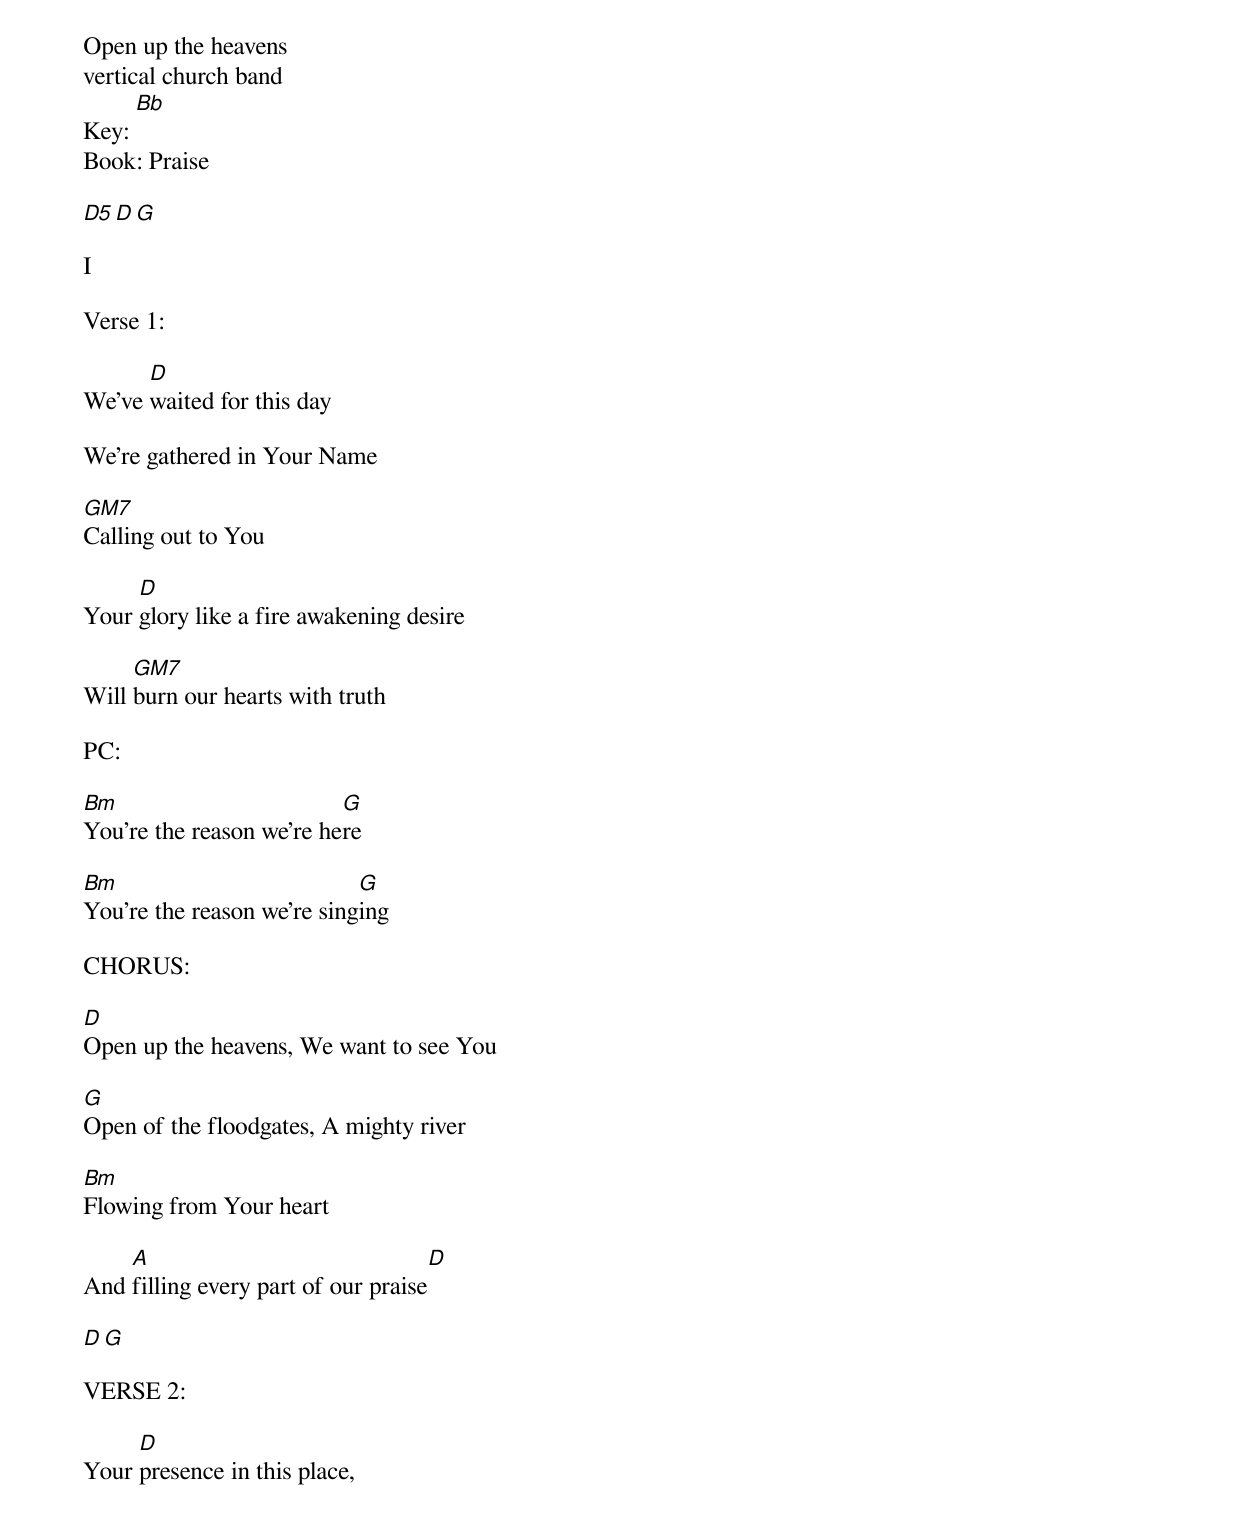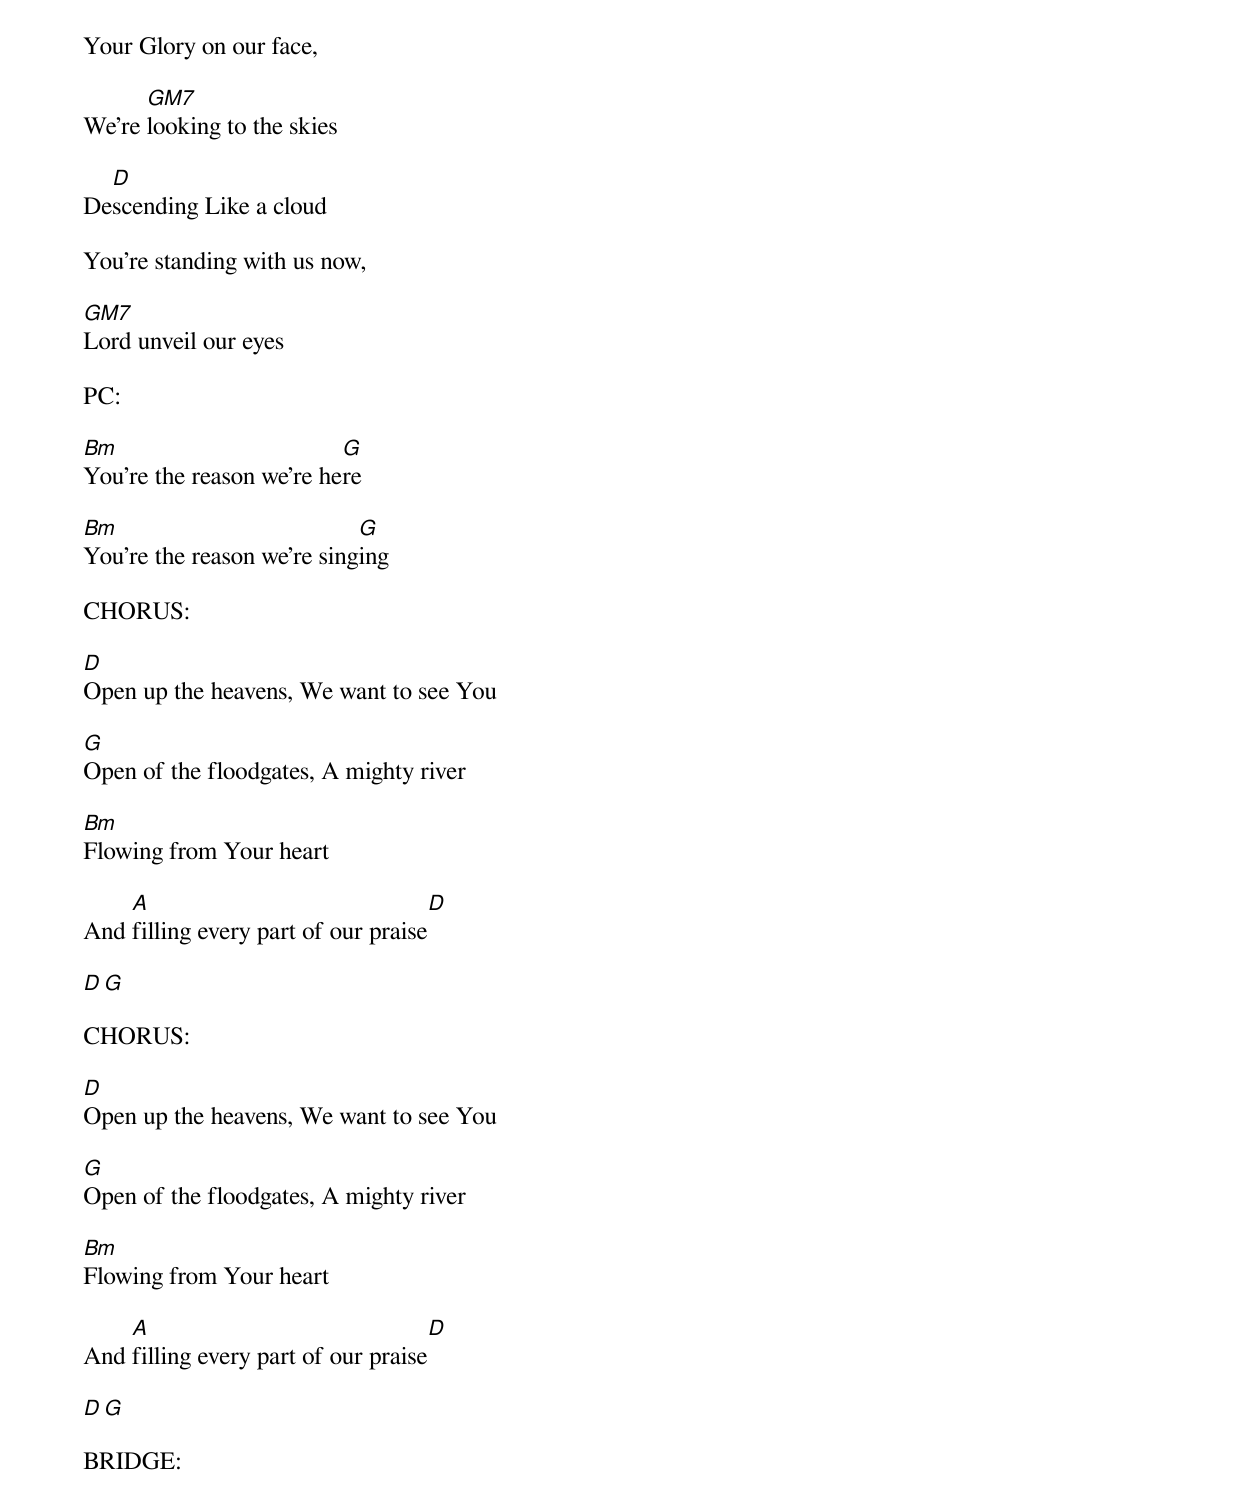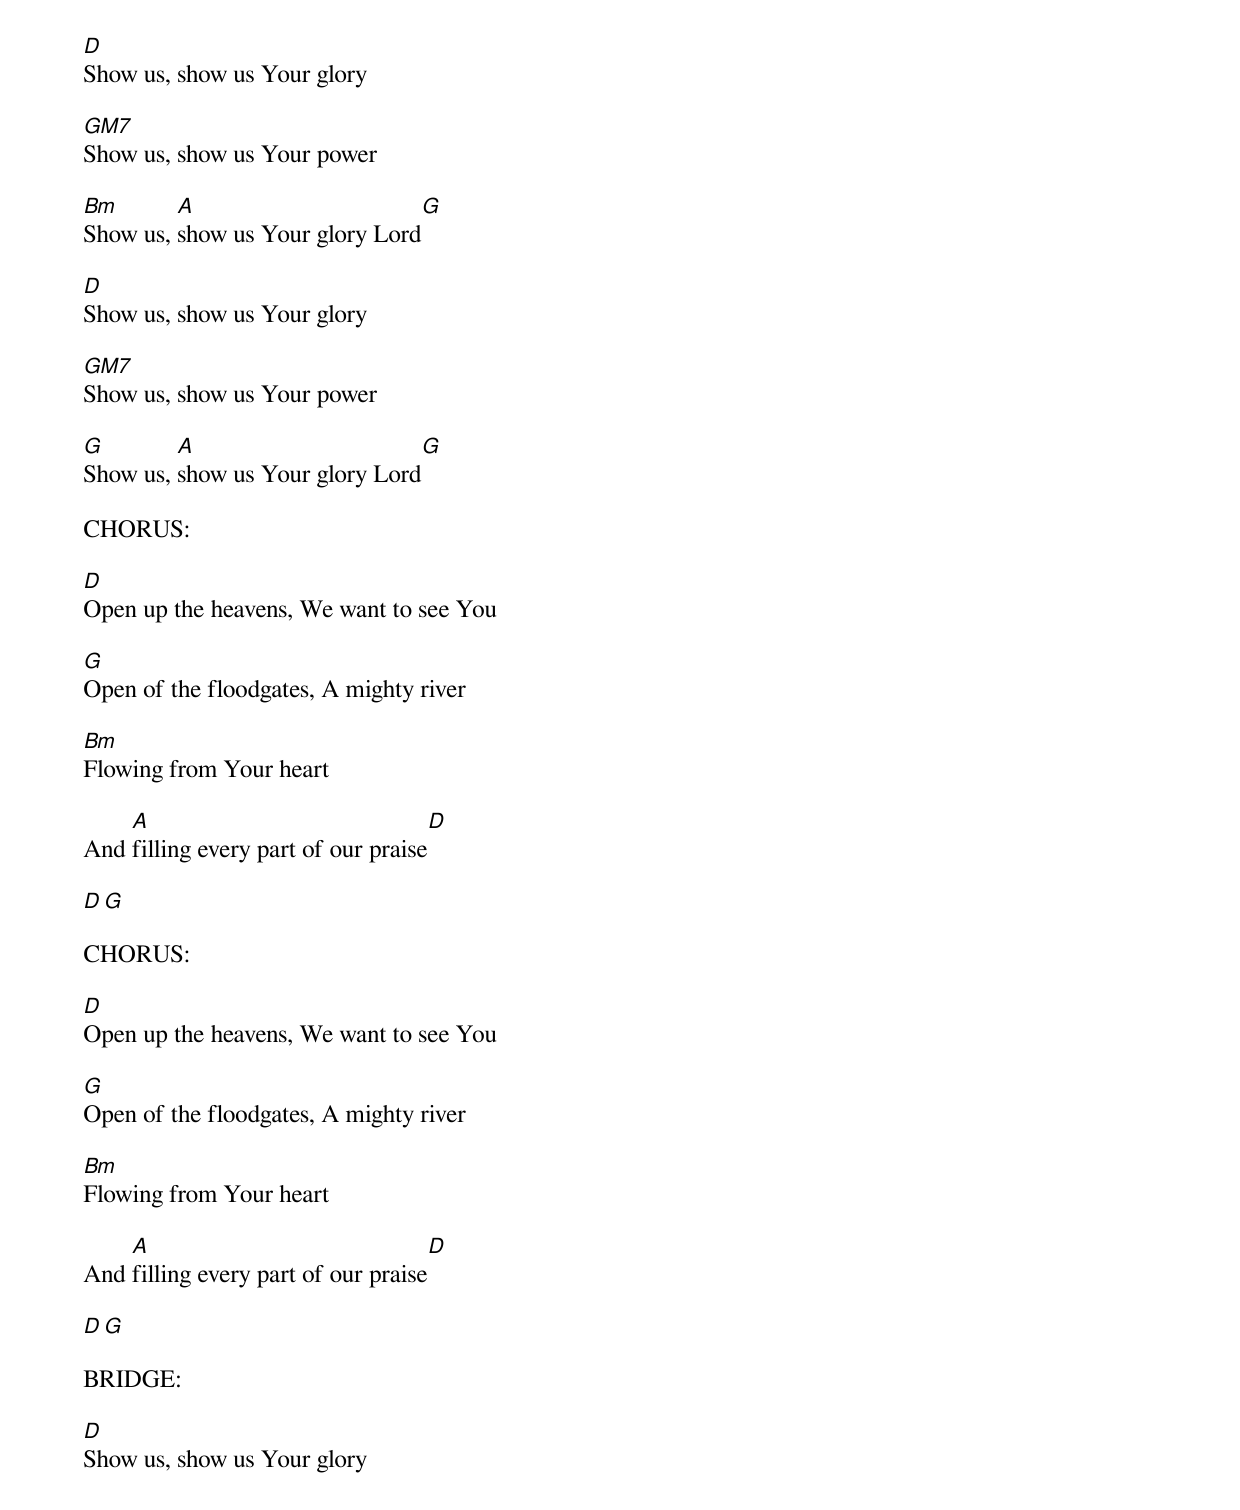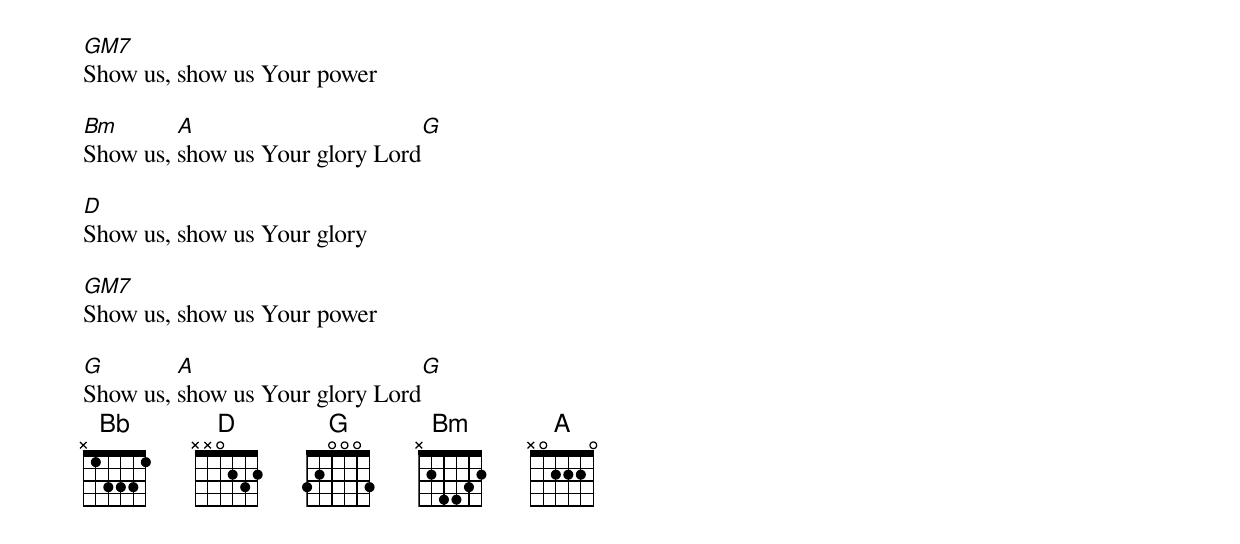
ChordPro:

Open up the heavens
vertical church band
Key: [Bb]
Book: Praise

[D5][D][G]

I

Verse 1:

We've [D]waited for this day

We're gathered in Your Name

[GM7]Calling out to You

Your [D]glory like a fire awakening desire

Will [GM7]burn our hearts with truth

PC:

[Bm]You're the reason we're he[G]re

[Bm]You're the reason we're sing[G]ing

CHORUS:

[D]Open up the heavens, We want to see You

[G]Open of the floodgates, A mighty river

[Bm]Flowing from Your heart

And [A]filling every part of our praise[D]

[D][G]

VERSE 2:

Your [D]presence in this place,

Your Glory on our face,

We're [GM7]looking to the skies

De[D]scending Like a cloud

You're standing with us now,

[GM7]Lord unveil our eyes

PC:

[Bm]You're the reason we're he[G]re

[Bm]You're the reason we're sing[G]ing

CHORUS:

[D]Open up the heavens, We want to see You

[G]Open of the floodgates, A mighty river

[Bm]Flowing from Your heart

And [A]filling every part of our praise[D]

[D][G]

CHORUS:

[D]Open up the heavens, We want to see You

[G]Open of the floodgates, A mighty river

[Bm]Flowing from Your heart

And [A]filling every part of our praise[D]

[D][G]

BRIDGE:

[D]Show us, show us Your glory

[GM7]Show us, show us Your power

[Bm]Show us, [A]show us Your glory Lord[G]

[D]Show us, show us Your glory

[GM7]Show us, show us Your power

[G]Show us, [A]show us Your glory Lord[G]

CHORUS:

[D]Open up the heavens, We want to see You

[G]Open of the floodgates, A mighty river

[Bm]Flowing from Your heart

And [A]filling every part of our praise[D]

[D][G]

CHORUS:

[D]Open up the heavens, We want to see You

[G]Open of the floodgates, A mighty river

[Bm]Flowing from Your heart

And [A]filling every part of our praise[D]

[D][G]

BRIDGE:

[D]Show us, show us Your glory

[GM7]Show us, show us Your power

[Bm]Show us, [A]show us Your glory Lord[G]

[D]Show us, show us Your glory

[GM7]Show us, show us Your power

[G]Show us, [A]show us Your glory Lord[G]
